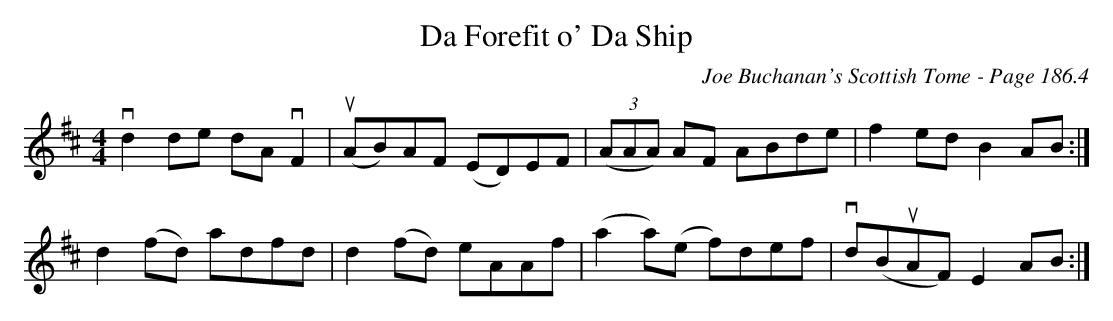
X:1
T:Da Forefit o' Da Ship
C:Joe Buchanan's Scottish Tome - Page 186.4
L:1/8
M:4/4
K:D
vd2 de dA vF2 | u(AB)AF (ED)EF | ((3AAA) AF ABde | f2 ed B2 AB :|
d2 (fd) adfd | d2 (fd) eAAf | (a2 a)(e f)def | vd(BuAF) E2 AB :|
